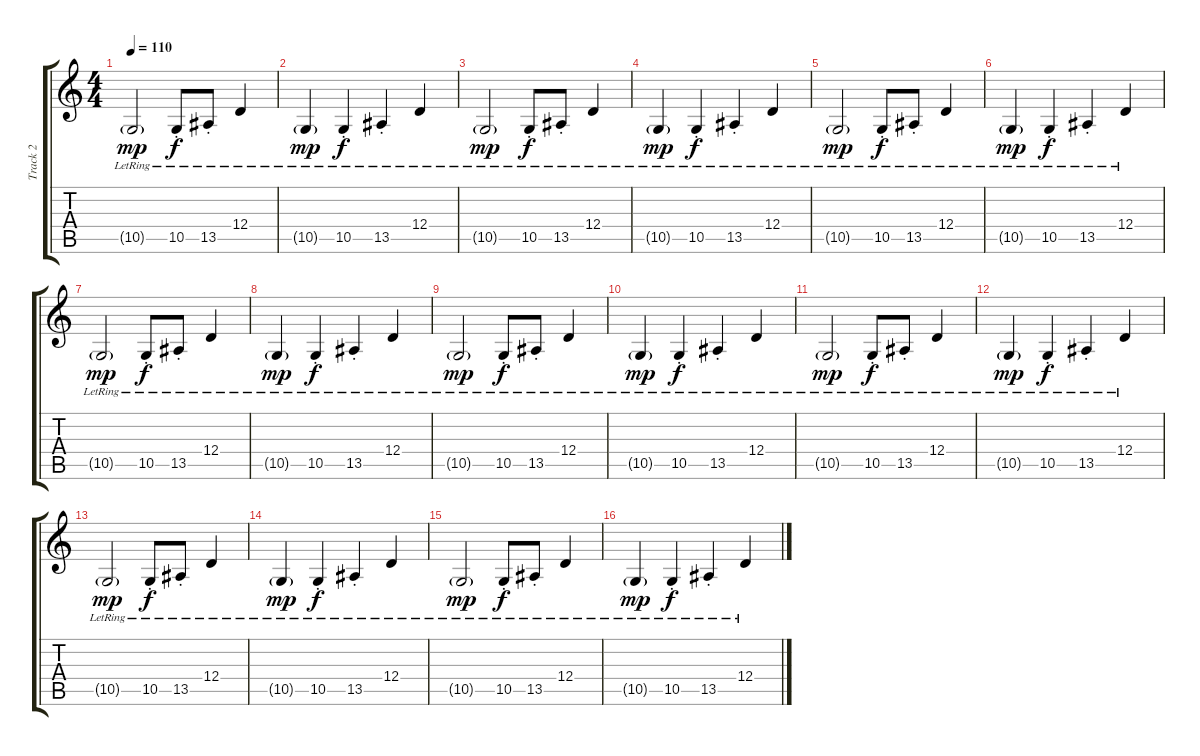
\track ("Track 2" "Track 2") {instrument electricpiano1}
\staff {score tabs}
\tuning (E4 B3 G3 D3 A2 E2) {hide}
\ts (4 4)
\tempo 110
\clef g2
\ks c
10.5{g lr}.2{dy mp} 10.5{st lr}.8{dy f} 13.5{st lr}.8 12.4{lr}.4 |
10.5{g lr}.4{dy mp} 10.5{st lr}.4{dy f} 13.5{st lr}.4 12.4{lr}.4 |
10.5{g lr}.2{dy mp} 10.5{st lr}.8{dy f} 13.5{st lr}.8 12.4{lr}.4 |
10.5{g lr}.4{dy mp} 10.5{st lr}.4{dy f} 13.5{st lr}.4 12.4{lr}.4 |
10.5{g lr}.2{dy mp} 10.5{st lr}.8{dy f} 13.5{st lr}.8 12.4{lr}.4 |
10.5{g lr}.4{dy mp} 10.5{st lr}.4{dy f} 13.5{st lr}.4 12.4{lr}.4 |
10.5{g lr}.2{dy mp} 10.5{st lr}.8{dy f} 13.5{st lr}.8 12.4{lr}.4 |
10.5{g lr}.4{dy mp} 10.5{st lr}.4{dy f} 13.5{st lr}.4 12.4{lr}.4 |
10.5{g lr}.2{dy mp} 10.5{st lr}.8{dy f} 13.5{st lr}.8 12.4{lr}.4 |
10.5{g lr}.4{dy mp} 10.5{st lr}.4{dy f} 13.5{st lr}.4 12.4{lr}.4 |
10.5{g lr}.2{dy mp} 10.5{st lr}.8{dy f} 13.5{st lr}.8 12.4{lr}.4 |
10.5{g lr}.4{dy mp} 10.5{st lr}.4{dy f} 13.5{st lr}.4 12.4{lr}.4 |
10.5{g lr}.2{dy mp} 10.5{st lr}.8{dy f} 13.5{st lr}.8 12.4{lr}.4 |
10.5{g lr}.4{dy mp} 10.5{st lr}.4{dy f} 13.5{st lr}.4 12.4{lr}.4 |
10.5{g lr}.2{dy mp} 10.5{st lr}.8{dy f} 13.5{st lr}.8 12.4{lr}.4 |
10.5{g lr}.4{dy mp} 10.5{st lr}.4{dy f} 13.5{st lr}.4 12.4{lr}.4
